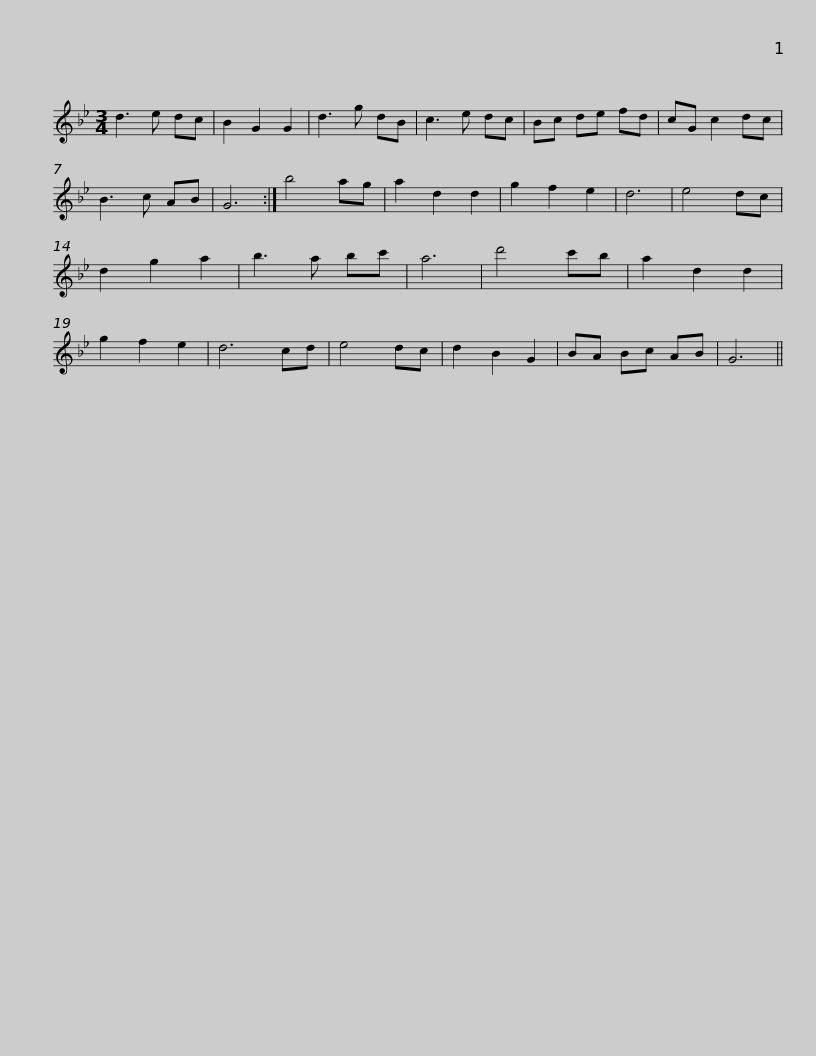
X:1
L:1/8
M:3/4
I:linebreak $
K:Gmin
V:1 treble
V:1
 d3 e dc | B2 G2 G2 | d3 g dB | c3 e dc | Bc de fd | %5
 cG c2 dc | B3 c AB | G6 :| b4 ag | a2 d2 d2 |$ %10
 g2 f2 e2 | d6 | e4 dc | d2 g2 a2 | b3 a bc' | %15
 a6 | d'4 c'b | a2 d2 d2 | g2 f2 e2 | d6 cd | %20
 e4 dc | d2 B2 G2 |$ BA Bc AB | G6 || %24
